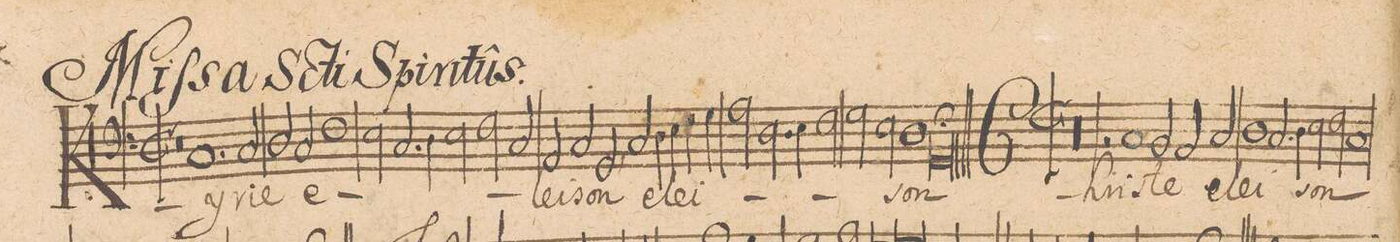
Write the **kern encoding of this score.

**kern	**text
*I"BASSVS.	*
*clefF4	*
*k[]	*
*met(c|)	*
*M2/1	*
0r	.
=2-	=2-
1.C/	Ky-
2C/	-ri-
=3-	=3-
2D/	-e
2C/	e-
1F\	.
=4-	=4-
2E\	.
2.C/	.
4D\	.
2E\	.
=5-	=5-
2F\	.
2C/	.
2AA/	-lei-
2C/	.
=6-	=6-
2GG,</	-son
2C/	e-
4D\	-lei-
4E\	.
4F\	.
4G\	.
=7-	=7-
2A\	.
2.D\	.
4E\	.
2F\	.
=8-	=8-
2G\	.
2E\	.
1D\	.
=9-	=9-
0GG/;	-son
=10||	=10||
*M2/1	*
*met(c|)	*
00r	.
=11-	=11-
=12-	=12-
2r	.
1C/	Chris-
2BB/	.
=13-	=13-
2AA/	-te
2C/	e-
1D\	-lei-
=14-	=14-
2.C/	.
4D\	.
2E\	-son
2F\	.
=15-	=15-
1C/	.
*-	*-
